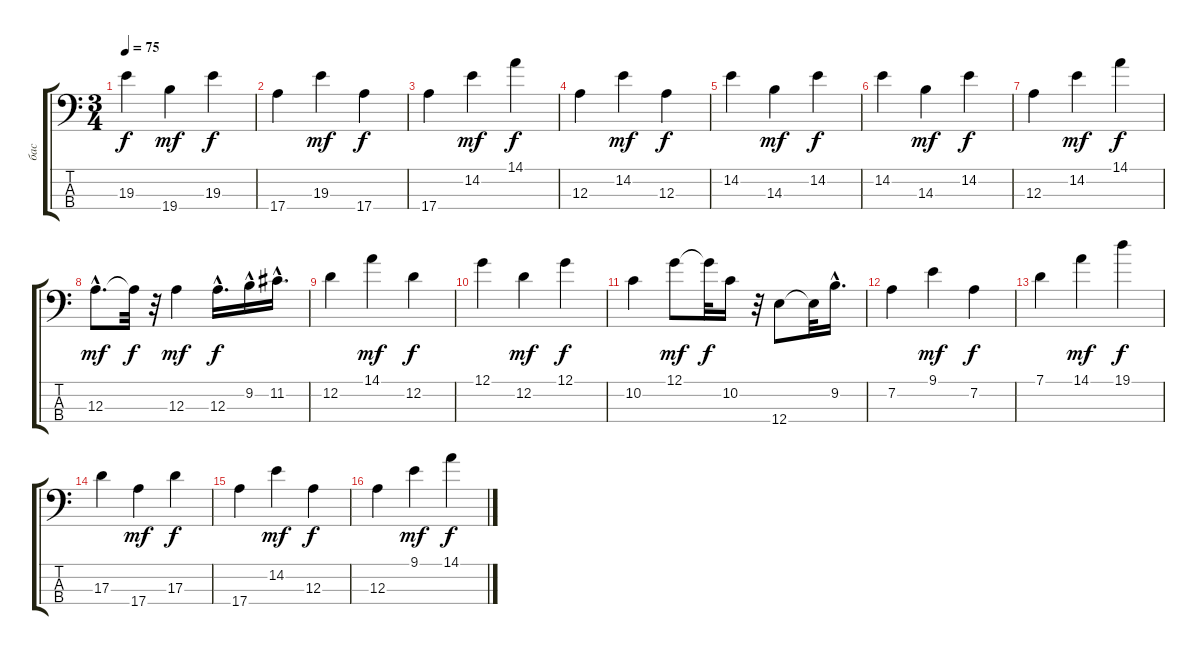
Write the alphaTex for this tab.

\track ("бас" "бас") {instrument acousticbass}
\staff {score tabs}
\tuning (G2 D2 A1 E1) {hide}
\ts (3 4)
\tempo 75
\clef f4
\ks c
19.3.4{dy f} 19.4.4{dy mf} 19.3.4{dy f} |
17.4.4 19.3.4{dy mf} 17.4.4{dy f} |
17.4.4 14.2.4{dy mf} 14.1.4{dy f} |
12.3.4 14.2.4{dy mf} 12.3.4{dy f} |
14.2.4 14.3.4{dy mf} 14.2.4{dy f} |
14.2.4 14.3.4{dy mf} 14.2.4{dy f} |
12.3.4 14.2.4{dy mf} 14.1.4{dy f} |
12.3{hac}.8{d dy mf} 12.3{t}.32{dy f} r.32 12.3.4{dy mf} 12.3{hac}.16{d dy f} 9.2{hac}.16 11.2{hac}.16{d} |
12.2.4 14.1.4{dy mf} 12.2.4{dy f} |
12.1.4 12.2.4{dy mf} 12.1.4{dy f} |
10.2.4 12.1.8{dy mf} 12.1{t}.32{dy f} 10.2.16 r.32 12.4.8 12.4{t}.32 9.2{hac}.16{d} |
7.2.4 9.1.4{dy mf} 7.2.4{dy f} |
7.1.4 14.1.4{dy mf} 19.1.4{dy f} |
17.3.4 17.4.4{dy mf} 17.3.4{dy f} |
17.4.4 14.2.4{dy mf} 12.3.4{dy f} |
12.3.4 9.1.4{dy mf} 14.1.4{dy f}
